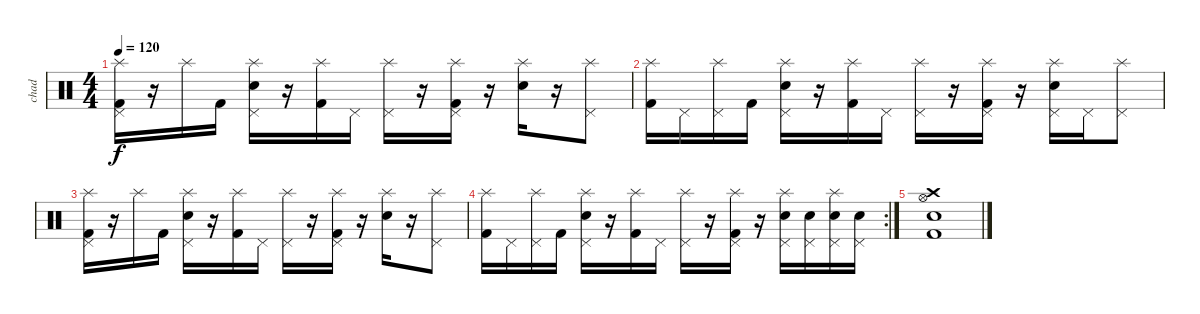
\track ("chad" "chad") {instrument percussion}
\staff {score}
\articulation defaults
\ts (4 4)
\tempo 120
\clef neutral
\ks c
("Splash (hit)" "Pedal Hi-Hat (hit)" "Kick (hit) 2").16{dy f} r.16 "Splash (hit)".16 "Kick (hit) 2".16 ("Splash (hit)" "Pedal Hi-Hat (hit)" "Electric Snare (hit)").16 r.16 ("Splash (hit)" "Kick (hit) 2").16 "Pedal Hi-Hat (hit)".16 ("Splash (hit)" "Pedal Hi-Hat (hit)").16 r.16 ("Splash (hit)" "Pedal Hi-Hat (hit)" "Kick (hit) 2").16 r.16 ("Splash (hit)" "Electric Snare (hit)").16 r.16 ("Splash (hit)" "Pedal Hi-Hat (hit)").8 |
("Splash (hit)" "Kick (hit) 2").16 "Pedal Hi-Hat (hit)".16 ("Splash (hit)" "Pedal Hi-Hat (hit)").16 "Kick (hit) 2".16 ("Splash (hit)" "Pedal Hi-Hat (hit)" "Electric Snare (hit)").16 r.16 ("Splash (hit)" "Kick (hit) 2").16 "Pedal Hi-Hat (hit)".16 ("Splash (hit)" "Pedal Hi-Hat (hit)").16 r.16 ("Splash (hit)" "Pedal Hi-Hat (hit)" "Kick (hit) 2").16 r.16 ("Splash (hit)" "Pedal Hi-Hat (hit)" "Electric Snare (hit)").16 "Pedal Hi-Hat (hit)".16 ("Splash (hit)" "Pedal Hi-Hat (hit)").8 |
("Splash (hit)" "Pedal Hi-Hat (hit)" "Kick (hit) 2").16 r.16 "Splash (hit)".16 "Kick (hit) 2".16 ("Splash (hit)" "Pedal Hi-Hat (hit)" "Electric Snare (hit)").16 r.16 ("Splash (hit)" "Kick (hit) 2").16 "Pedal Hi-Hat (hit)".16 ("Splash (hit)" "Pedal Hi-Hat (hit)").16 r.16 ("Splash (hit)" "Pedal Hi-Hat (hit)" "Kick (hit) 2").16 r.16 ("Splash (hit)" "Electric Snare (hit)").16 r.16 ("Splash (hit)" "Pedal Hi-Hat (hit)").8 |
\rc 2
("Splash (hit)" "Kick (hit) 2").16 "Pedal Hi-Hat (hit)".16 ("Splash (hit)" "Pedal Hi-Hat (hit)").16 "Kick (hit) 2".16 ("Splash (hit)" "Pedal Hi-Hat (hit)" "Electric Snare (hit)").16 r.16 ("Splash (hit)" "Kick (hit) 2").16 "Pedal Hi-Hat (hit)".16 ("Splash (hit)" "Pedal Hi-Hat (hit)").16 r.16 ("Splash (hit)" "Pedal Hi-Hat (hit)" "Kick (hit) 2").16 r.16 ("Splash (hit)" "Pedal Hi-Hat (hit)" "Electric Snare (hit)").16 ("Pedal Hi-Hat (hit)" "Electric Snare (hit)").16 ("Splash (hit)" "Pedal Hi-Hat (hit)" "Electric Snare (hit)").16 ("Pedal Hi-Hat (hit)" "Electric Snare (hit)").16 |
("Crash high (hit)" "Hi-Hat (open)" "Electric Snare (hit)" "Kick (hit) 2").1
